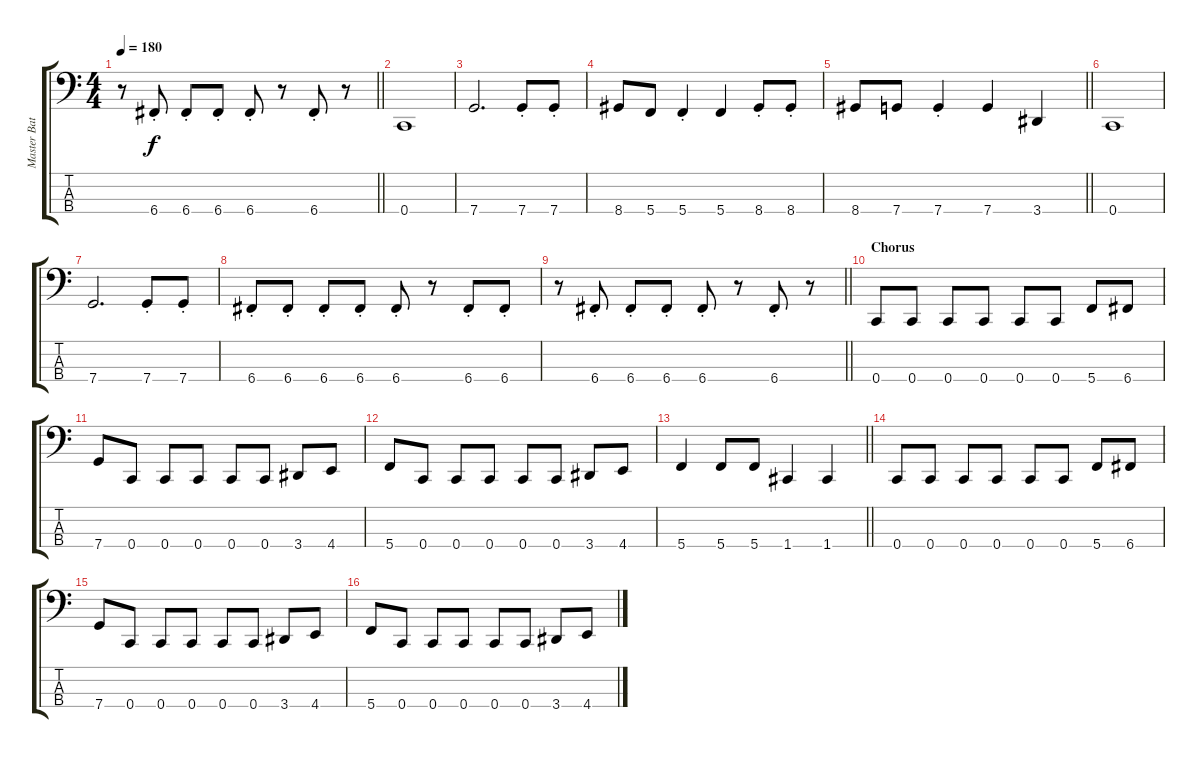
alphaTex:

\track ("Master Bates" "Master Bat") {instrument electricbassfinger}
\staff {score tabs}
\tuning (F2 C2 G1 C1) {hide}
\ts (4 4)
\tempo 180
\clef f4
\barLineRight lightlight
\ks c
r.8{dy f} 6.4{st}.8 6.4{st}.8 6.4{st}.8 6.4{st}.8 r.8 6.4{st}.8 r.8 |
\section ("" "")
0.4.1 |
7.4.2{d} 7.4{st}.8 7.4{st}.8 |
8.4.8 5.4.8 5.4{st}.4 5.4.4 8.4{st}.8 8.4{st}.8 |
\barLineRight lightlight
8.4.8 7.4.8 7.4{st}.4 7.4.4 3.4.4 |
\section ("" "")
0.4.1 |
7.4.2{d} 7.4{st}.8 7.4{st}.8 |
6.4{st}.8 6.4{st}.8 6.4{st}.8 6.4{st}.8 6.4{st}.8 r.8 6.4{st}.8 6.4{st}.8 |
\barLineRight lightlight
r.8 6.4{st}.8 6.4{st}.8 6.4{st}.8 6.4{st}.8 r.8 6.4{st}.8 r.8 |
\section ("" "Chorus")
0.4.8 0.4.8 0.4.8 0.4.8 0.4.8 0.4.8 5.4.8 6.4.8 |
7.4.8 0.4.8 0.4.8 0.4.8 0.4.8 0.4.8 3.4.8 4.4.8 |
5.4.8 0.4.8 0.4.8 0.4.8 0.4.8 0.4.8 3.4.8 4.4.8 |
\barLineRight lightlight
5.4.4 5.4.8 5.4.8 1.4.4 1.4.4 |
\section ("" "")
0.4.8 0.4.8 0.4.8 0.4.8 0.4.8 0.4.8 5.4.8 6.4.8 |
7.4.8 0.4.8 0.4.8 0.4.8 0.4.8 0.4.8 3.4.8 4.4.8 |
5.4.8 0.4.8 0.4.8 0.4.8 0.4.8 0.4.8 3.4.8 4.4.8
